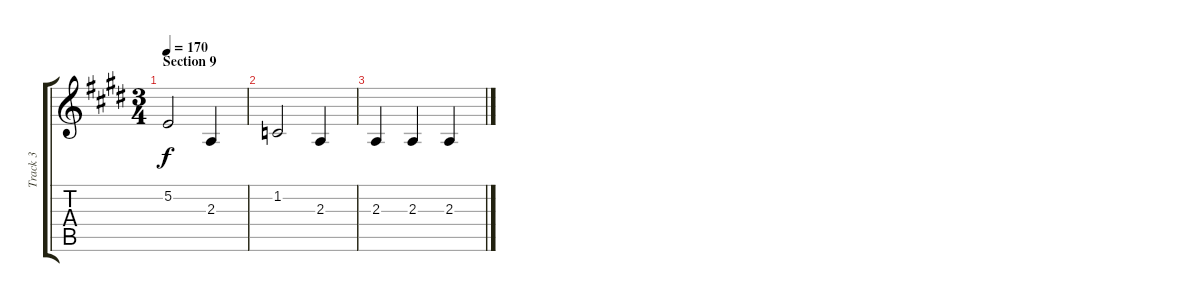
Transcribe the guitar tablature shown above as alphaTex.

\track ("Track 3" "Track 3") {instrument acousticgrandpiano}
\staff {score tabs}
\tuning (E4 B3 G3 D3 A2 E2) {hide}
\ts (3 4)
\section ("" "Section 9")
\tempo 170
\clef g2
\ks e
5.2.2{dy f} 2.3.4 |
1.2.2 2.3.4 |
2.3.4 2.3.4 2.3.4
